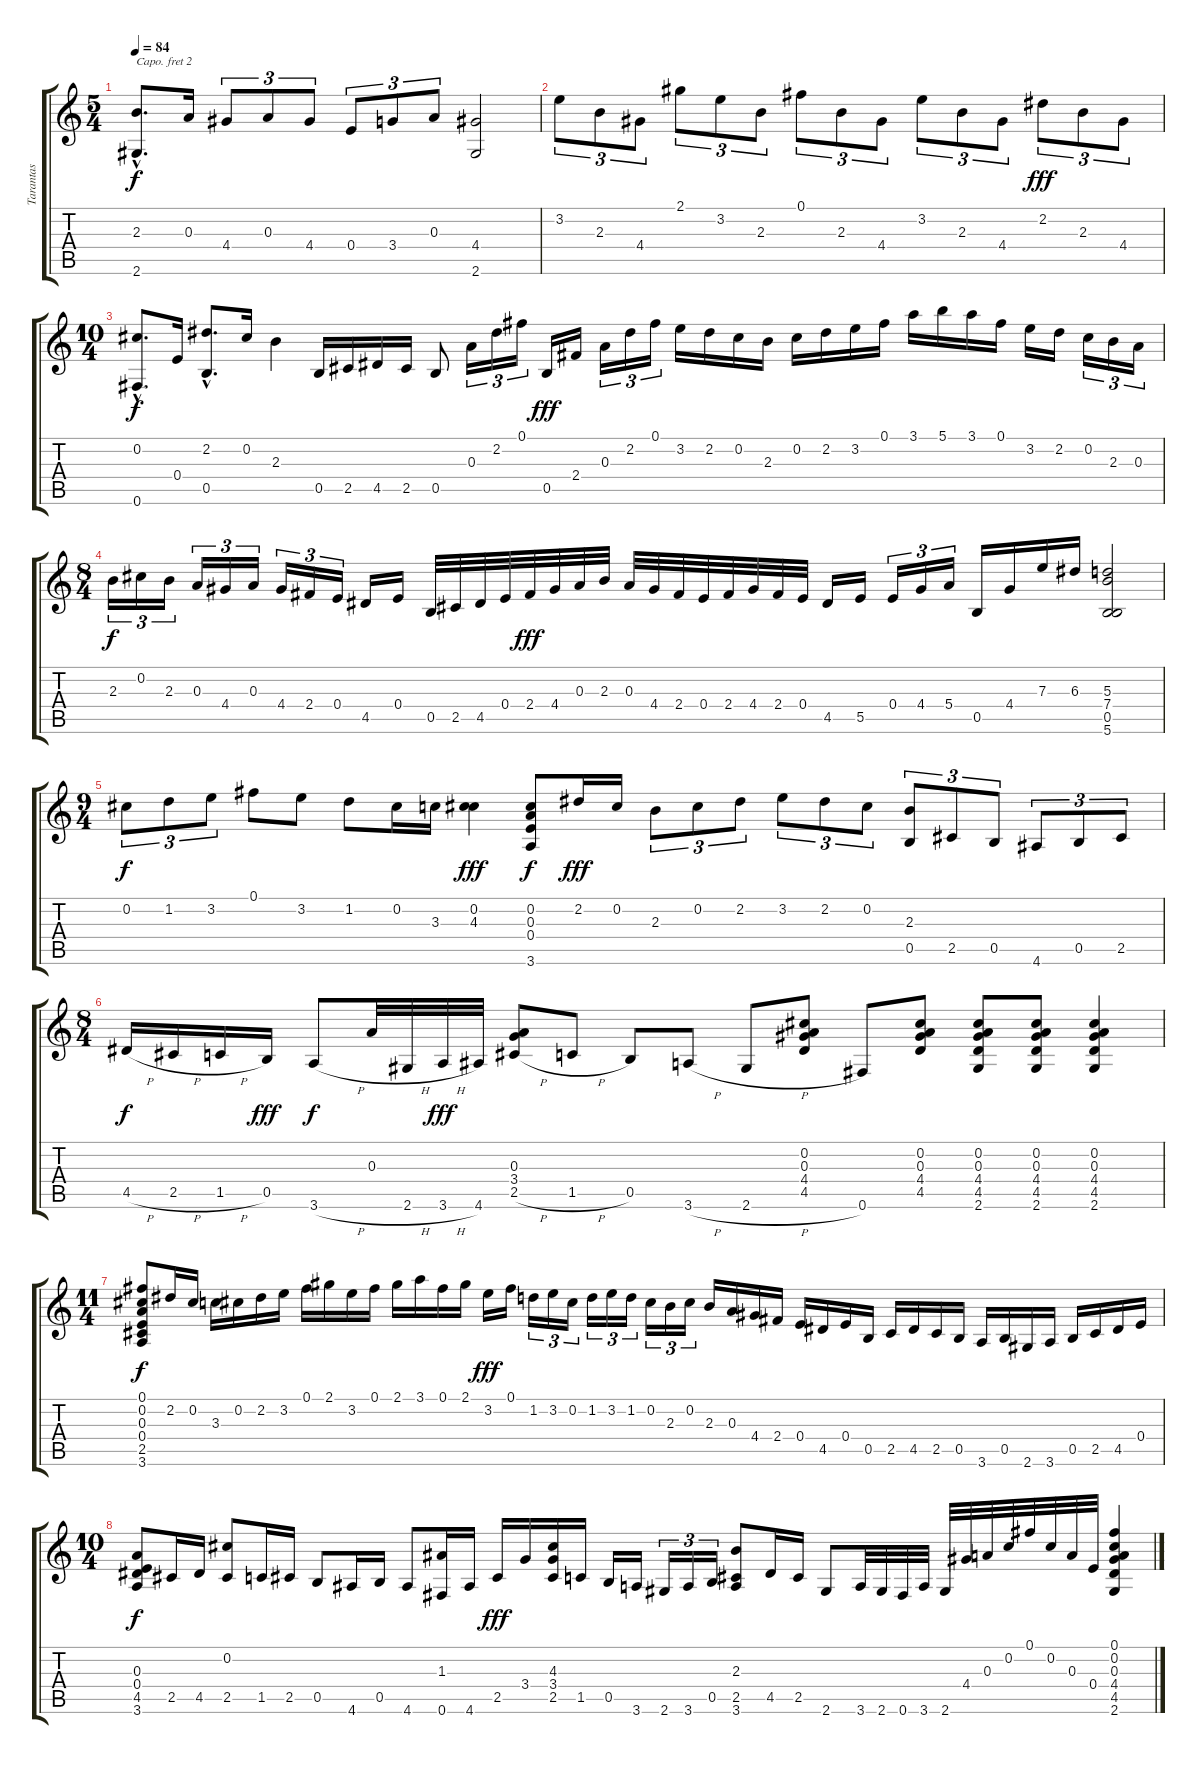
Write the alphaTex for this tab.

\track ("Tarantas" "Tarantas") {instrument acousticguitarnylon}
\staff {score tabs}
\capo 2
\tuning (E4 B3 G3 D3 A2 E2) {hide}
\ts (5 4)
\tempo 84
\clef g2
\ks c
(2.3{hac} 2.6{hac}).8{d dy f} 0.3.16 4.4.8{tu (3 2)} 0.3.8{tu (3 2)} 4.4.8{tu (3 2)} 0.4.8{tu (3 2)} 3.4.8{tu (3 2)} 0.3.8{tu (3 2)} (4.4 2.6).2 |
3.2.8{tu (3 2)} 2.3.8{tu (3 2)} 4.4.8{tu (3 2)} 2.1.8{tu (3 2)} 3.2.8{tu (3 2)} 2.3.8{tu (3 2)} 0.1.8{tu (3 2)} 2.3.8{tu (3 2)} 4.4.8{tu (3 2)} 3.2.8{tu (3 2)} 2.3.8{tu (3 2)} 4.4.8{tu (3 2)} 2.2.8{tu (3 2) dy fff} 2.3.8{tu (3 2)} 4.4.8{tu (3 2)} |
\ts (10 4)
(0.2{hac} 0.6{hac}).8{d dy f} 0.4.16 (2.2{hac} 0.5{hac}).8{d} 0.2.16 2.3.4 0.5.16 2.5.16 4.5.16 2.5.16 0.5.8 0.3.16{tu (3 2)} 2.2.16{tu (3 2)} 0.1.16{tu (3 2)} 0.5.16{dy fff} 2.4.16 0.3.16{tu (3 2)} 2.2.16{tu (3 2)} 0.1.16{tu (3 2)} 3.2.16 2.2.16 0.2.16 2.3.16 0.2.16 2.2.16 3.2.16 0.1.16 3.1.16 5.1.16 3.1.16 0.1.16 3.2.16 2.2.16 0.2.16{tu (3 2)} 2.3.16{tu (3 2)} 0.3.16{tu (3 2)} |
\ts (8 4)
2.3.16{tu (3 2) dy f} 0.2.16{tu (3 2)} 2.3.16{tu (3 2)} 0.3.16{tu (3 2)} 4.4.16{tu (3 2)} 0.3.16{tu (3 2)} 4.4.16{tu (3 2)} 2.4.16{tu (3 2)} 0.4.16{tu (3 2)} 4.5.16 0.4.16 0.5.32 2.5.32 4.5.32 0.4.32 2.4.32{dy fff} 4.4.32 0.3.32 2.3.32 0.3.32 4.4.32 2.4.32 0.4.32 2.4.32 4.4.32 2.4.32 0.4.32 4.5.16 5.5.16 0.4.16{tu (3 2)} 4.4.16{tu (3 2)} 5.4.16{tu (3 2)} 0.5.16 4.4.16 7.3.16 6.3.16 (5.3 7.4 0.5 5.6).2 |
\ts (9 4)
0.2.8{tu (3 2) dy f} 1.2.8{tu (3 2)} 3.2.8{tu (3 2)} 0.1.8 3.2.8 1.2.8 0.2.16 3.3.16 (0.2 4.3).4{dy fff} (0.2 0.3 0.4 3.6).8{dy f} 2.2.16{dy fff} 0.2.16 2.3.8{tu (3 2)} 0.2.8{tu (3 2)} 2.2.8{tu (3 2)} 3.2.8{tu (3 2)} 2.2.8{tu (3 2)} 0.2.8{tu (3 2)} (2.3 0.5).8{tu (3 2)} 2.5.8{tu (3 2)} 0.5.8{tu (3 2)} 4.6.8{tu (3 2)} 0.5.8{tu (3 2)} 2.5.8{tu (3 2)} |
\ts (8 4)
4.5{h}.16{dy f} 2.5{h}.16 1.5{h}.16 0.5.16{dy fff} 3.6{h}.8{dy f} 0.3.32 2.6{h}.32 3.6{h}.32{dy fff} 4.6.32 (0.3 3.4 2.5{h}).8 1.5{h}.8 0.5.8 3.6{h}.8 2.6{h}.8 (0.2 0.3 4.4 4.5).8 0.6.8 (0.2 0.3 4.4 4.5).8 (0.2 0.3 4.4 4.5 2.6).8 (0.2 0.3 4.4 4.5 2.6).8 (0.2 0.3 4.4 4.5 2.6).4 |
\ts (11 4)
(0.1 0.2 0.3 0.4 2.5 3.6).8{dy f} 2.2.16 0.2.16 3.3.16 0.2.16 2.2.16 3.2.16 0.1.16 2.1.16 3.2.16 0.1.16 2.1.16 3.1.16 0.1.16 2.1.16 3.2.16{dy fff} 0.1.16 1.2.16{tu (3 2)} 3.2.16{tu (3 2)} 0.2.16{tu (3 2)} 1.2.16{tu (3 2)} 3.2.16{tu (3 2)} 1.2.16{tu (3 2)} 0.2.16{tu (3 2)} 2.3.16{tu (3 2)} 0.2.16{tu (3 2)} 2.3.16 0.3.16 4.4.16 2.4.16 0.4.16 4.5.16 0.4.16 0.5.16 2.5.16 4.5.16 2.5.16 0.5.16 3.6.16 0.5.16 2.6.16 3.6.16 0.5.16 2.5.16 4.5.16 0.4.16 |
\ts (10 4)
(0.3 0.4 4.5 3.6).8{dy f} 2.5.16 4.5.16 (0.2 2.5).8 1.5.16 2.5.16 0.5.8 4.6.16 0.5.16 4.6.8 (1.3 0.6).16 4.6.16 2.5.16{dy fff} 3.4.16 (4.3 3.4 2.5).16 1.5.16 0.5.16 3.6.16 2.6.16{tu (3 2)} 3.6.16{tu (3 2)} 0.5.16{tu (3 2)} (2.3 2.5 3.6).8 4.5.16 2.5.16 2.6.8 3.6.32 2.6.32 0.6.32 3.6.32 2.6.32 4.4.32 0.3.32 0.2.32 0.1.32 0.2.32 0.3.32 0.4.32 (0.1 0.2 0.3 4.4 4.5 2.6).4
